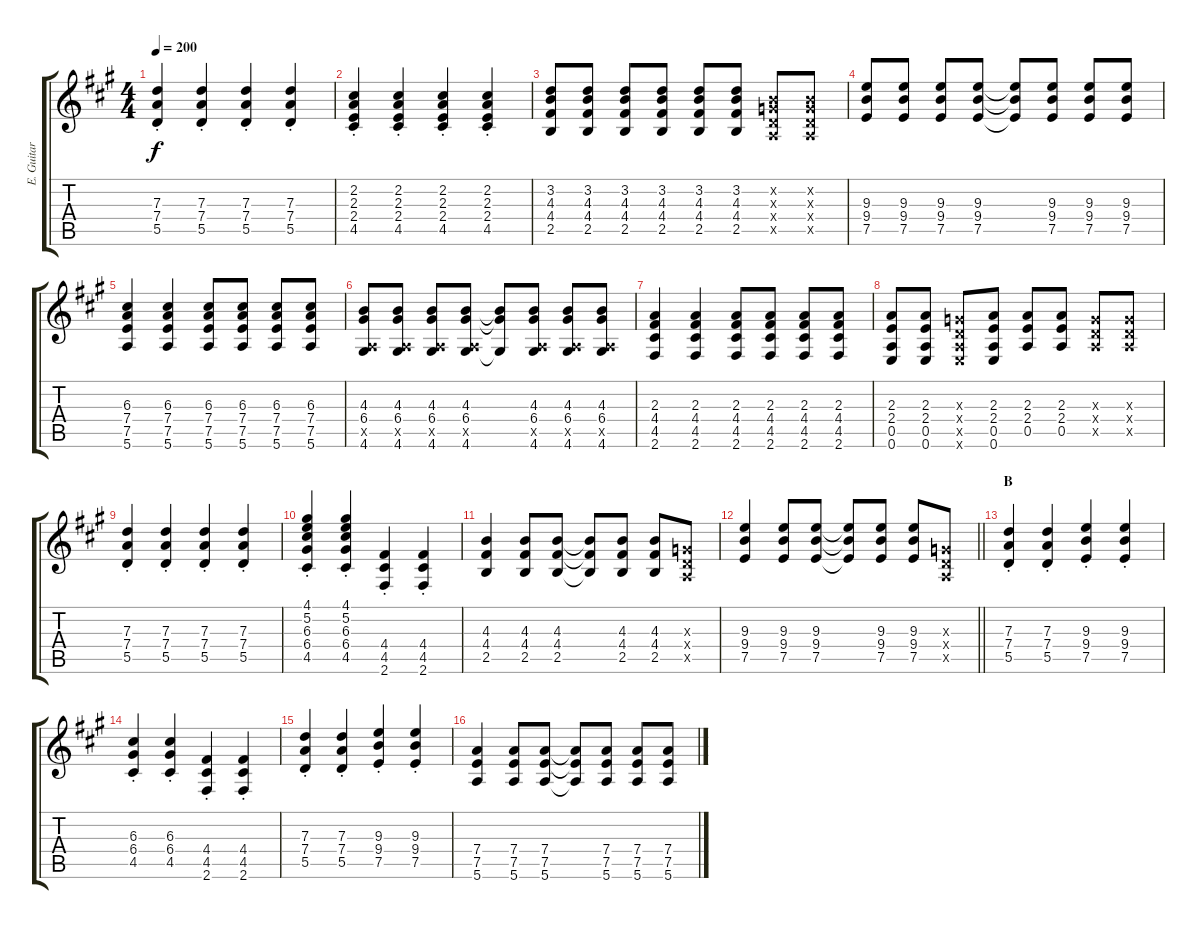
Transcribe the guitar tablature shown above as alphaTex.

\track ("E. Guitar II" "E. Guitar ") {solo instrument overdrivenguitar}
\staff {score tabs}
\tuning (E4 B3 G3 D3 A2 E2) {hide}
\ts (4 4)
\tempo 200
\clef g2
\ks a
(7.3{st} 7.4{st} 5.5{st}).4{dy f} (7.3{st} 7.4{st} 5.5{st}).4 (7.3{st} 7.4{st} 5.5{st}).4 (7.3{st} 7.4{st} 5.5{st}).4 |
(2.2{st} 2.3{st} 2.4{st} 4.5{st}).4 (2.2{st} 2.3{st} 2.4{st} 4.5{st}).4 (2.2{st} 2.3{st} 2.4{st} 4.5{st}).4 (2.2{st} 2.3{st} 2.4{st} 4.5{st}).4 |
(3.2 4.3 4.4 2.5).8 (3.2 4.3 4.4 2.5).8 (3.2 4.3 4.4 2.5).8 (3.2 4.3 4.4 2.5).8 (3.2 4.3 4.4 2.5).8 (3.2 4.3 4.4 2.5).8 (0.2{x} 0.3{x} 0.4{x} 0.5{x}).8 (0.2{x} 0.3{x} 0.4{x} 0.5{x}).8 |
(9.3 9.4 7.5).8 (9.3 9.4 7.5).8 (9.3 9.4 7.5).8 (9.3 9.4 7.5).8 (9.3{t} 9.4{t} 7.5{t}).8 (9.3 9.4 7.5).8 (9.3 9.4 7.5).8 (9.3 9.4 7.5).8 |
(6.3 7.4 7.5 5.6).4 (6.3 7.4 7.5 5.6).4 (6.3 7.4 7.5 5.6).8 (6.3 7.4 7.5 5.6).8 (6.3 7.4 7.5 5.6).8 (6.3 7.4 7.5 5.6).8 |
(4.3 6.4 0.5{x} 4.6).8 (4.3 6.4 0.5{x} 4.6).8 (4.3 6.4 0.5{x} 4.6).8 (4.3 6.4 0.5{x} 4.6).8 (4.3{t} 6.4{t} 4.6{t}).8 (4.3 6.4 0.5{x} 4.6).8 (4.3 6.4 0.5{x} 4.6).8 (4.3 6.4 0.5{x} 4.6).8 |
(2.3 4.4 4.5 2.6).4 (2.3 4.4 4.5 2.6).4 (2.3 4.4 4.5 2.6).8 (2.3 4.4 4.5 2.6).8 (2.3 4.4 4.5 2.6).8 (2.3 4.4 4.5 2.6).8 |
(2.3 2.4 0.5 0.6).8 (2.3 2.4 0.5 0.6).8 (0.3{x} 0.4{x} 0.5{x} 0.6{x}).8 (2.3 2.4 0.5 0.6).8 (2.3 2.4 0.5).8 (2.3 2.4 0.5).8 (0.3{x} 0.4{x} 0.5{x}).8 (0.3{x} 0.4{x} 0.5{x}).8 |
(7.3{st} 7.4{st} 5.5{st}).4 (7.3{st} 7.4{st} 5.5{st}).4 (7.3{st} 7.4{st} 5.5{st}).4 (7.3{st} 7.4{st} 5.5{st}).4 |
(4.1{st} 5.2{st} 6.3{st} 6.4{st} 4.5{st}).4 (4.1{st} 5.2{st} 6.3{st} 6.4{st} 4.5{st}).4 (4.4{st} 4.5{st} 2.6{st}).4 (4.4{st} 4.5{st} 2.6{st}).4 |
(4.3 4.4 2.5).4 (4.3 4.4 2.5).8 (4.3 4.4 2.5).8 (4.3{t} 4.4{t} 2.5{t}).8 (4.3 4.4 2.5).8 (4.3 4.4 2.5).8 (0.3{x} 0.4{x} 0.5{x}).8 |
\barLineRight lightlight
(9.3 9.4 7.5).4 (9.3 9.4 7.5).8 (9.3 9.4 7.5).8 (9.3{t} 9.4{t} 7.5{t}).8 (9.3 9.4 7.5).8 (9.3 9.4 7.5).8 (0.3{x} 0.4{x} 0.5{x}).8 |
\section ("" "B")
(7.3{st} 7.4{st} 5.5{st}).4 (7.3{st} 7.4{st} 5.5{st}).4 (9.3{st} 9.4{st} 7.5{st}).4 (9.3{st} 9.4{st} 7.5{st}).4 |
(6.3{st} 6.4{st} 4.5{st}).4 (6.3{st} 6.4{st} 4.5{st}).4 (4.4{st} 4.5{st} 2.6{st}).4 (4.4{st} 4.5{st} 2.6{st}).4 |
(7.3{st} 7.4{st} 5.5{st}).4 (7.3{st} 7.4{st} 5.5{st}).4 (9.3{st} 9.4{st} 7.5{st}).4 (9.3{st} 9.4{st} 7.5{st}).4 |
(7.4 7.5 5.6).4 (7.4 7.5 5.6).8 (7.4 7.5 5.6).8 (7.4{t} 7.5{t} 5.6{t}).8 (7.4 7.5 5.6).8 (7.4 7.5 5.6).8 (7.4 7.5 5.6).8
